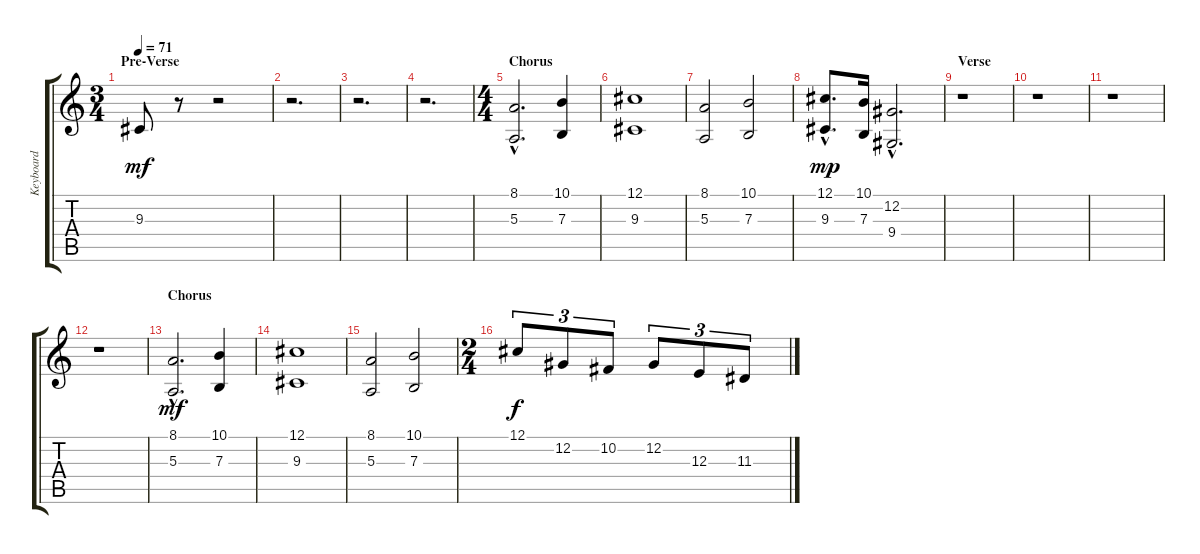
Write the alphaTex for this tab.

\track ("Keyboard" "Keyboard") {instrument acousticgrandpiano}
\staff {score tabs}
\tuning (Db4 Ab3 E3 B2 Gb2 Db2) {hide}
\ts (3 4)
\section ("" "Pre-Verse")
\tempo 71
\clef g2
\ks c
9.3.8{dy mf} r.8 r.2 |
r.2{d} |
r.2{d} |
r.2{d} |
\ts (4 4)
\section ("" "Chorus")
(8.1{hac} 5.3{hac}).2{d instrument pad4choir} (10.1 7.3).4 |
(12.1 9.3).1 |
(8.1 5.3).2 (10.1 7.3).2 |
(12.1{hac} 9.3{hac}).8{d dy mp} (10.1 7.3).16 (12.2{hac} 9.4{hac}).2{d} |
\section ("" "Verse")
r.1 |
r.1 |
r.1 |
r.1 |
\section ("" "Chorus")
(8.1{hac} 5.3{hac}).2{d dy mf instrument pad4choir} (10.1 7.3).4 |
(12.1 9.3).1 |
(8.1 5.3).2 (10.1 7.3).2 |
\ts (2 4)
12.1.8{tu (3 2) dy f instrument pad4choir} 12.2.8{tu (3 2)} 10.2.8{tu (3 2)} 12.2.8{tu (3 2)} 12.3.8{tu (3 2)} 11.3.8{tu (3 2)}
